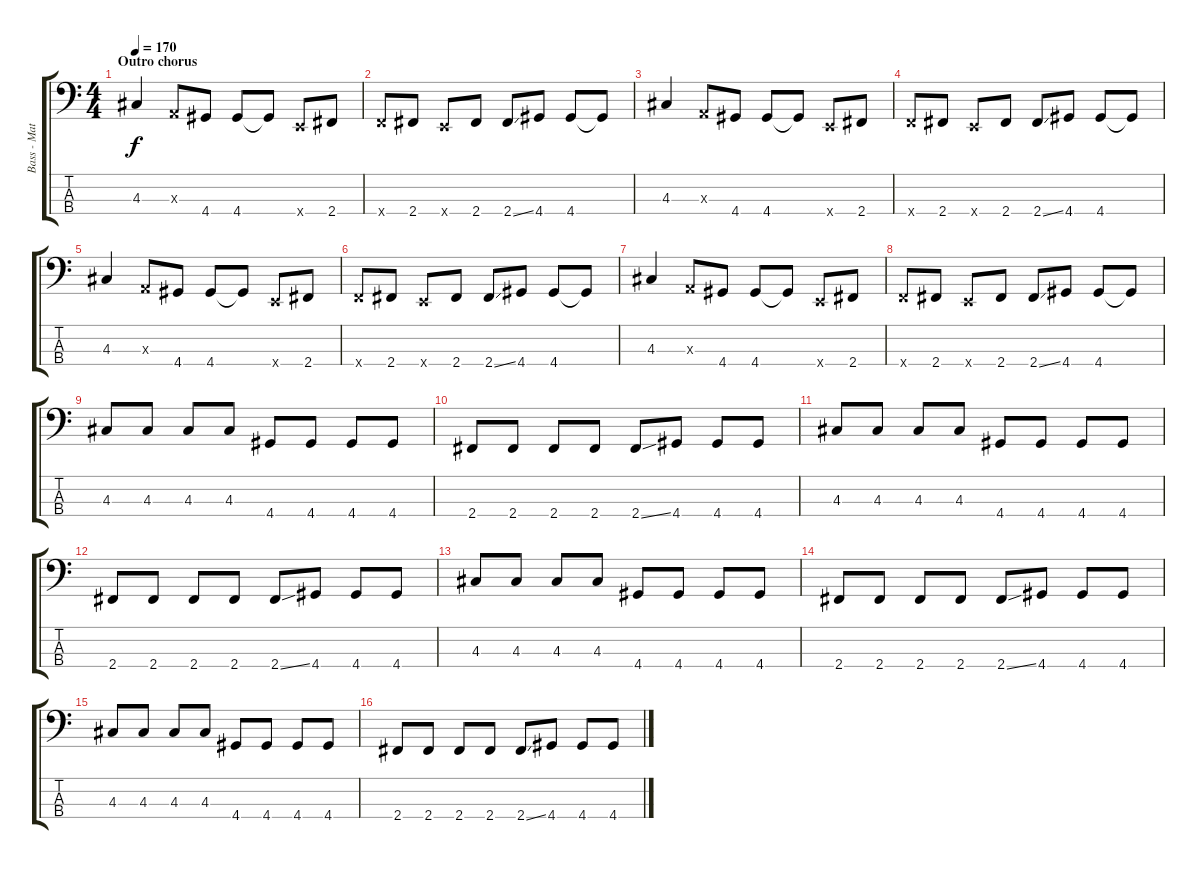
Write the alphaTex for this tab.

\track ("Bass - Matt'" "Bass - Mat") {instrument slapbass2}
\staff {score tabs}
\tuning (G2 D2 A1 E1) {hide}
\ts (4 4)
\section ("" "Outro chorus")
\tempo 170
\clef f4
\ks c
4.3.4{dy f} 0.3{x}.8 4.4.8 4.4.8 4.4{t}.8 0.4{x}.8 2.4.8 |
1.4{x}.8 2.4.8 0.4{x}.8 2.4.8 2.4{ss}.8 4.4.8 4.4.8 4.4{t}.8 |
4.3.4 0.3{x}.8 4.4.8 4.4.8 4.4{t}.8 0.4{x}.8 2.4.8 |
1.4{x}.8 2.4.8 0.4{x}.8 2.4.8 2.4{ss}.8 4.4.8 4.4.8 4.4{t}.8 |
4.3.4 0.3{x}.8 4.4.8 4.4.8 4.4{t}.8 0.4{x}.8 2.4.8 |
1.4{x}.8 2.4.8 0.4{x}.8 2.4.8 2.4{ss}.8 4.4.8 4.4.8 4.4{t}.8 |
4.3.4 0.3{x}.8 4.4.8 4.4.8 4.4{t}.8 0.4{x}.8 2.4.8 |
1.4{x}.8 2.4.8 0.4{x}.8 2.4.8 2.4{ss}.8 4.4.8 4.4.8 4.4{t}.8 |
4.3.8 4.3.8 4.3.8 4.3.8 4.4.8 4.4.8 4.4.8 4.4.8 |
2.4.8 2.4.8 2.4.8 2.4.8 2.4{ss}.8 4.4.8 4.4.8 4.4.8 |
4.3.8 4.3.8 4.3.8 4.3.8 4.4.8 4.4.8 4.4.8 4.4.8 |
2.4.8 2.4.8 2.4.8 2.4.8 2.4{ss}.8 4.4.8 4.4.8 4.4.8 |
4.3.8 4.3.8 4.3.8 4.3.8 4.4.8 4.4.8 4.4.8 4.4.8 |
2.4.8 2.4.8 2.4.8 2.4.8 2.4{ss}.8 4.4.8 4.4.8 4.4.8 |
4.3.8 4.3.8 4.3.8 4.3.8 4.4.8 4.4.8 4.4.8 4.4.8 |
2.4.8 2.4.8 2.4.8 2.4.8 2.4{ss}.8 4.4.8 4.4.8 4.4.8
